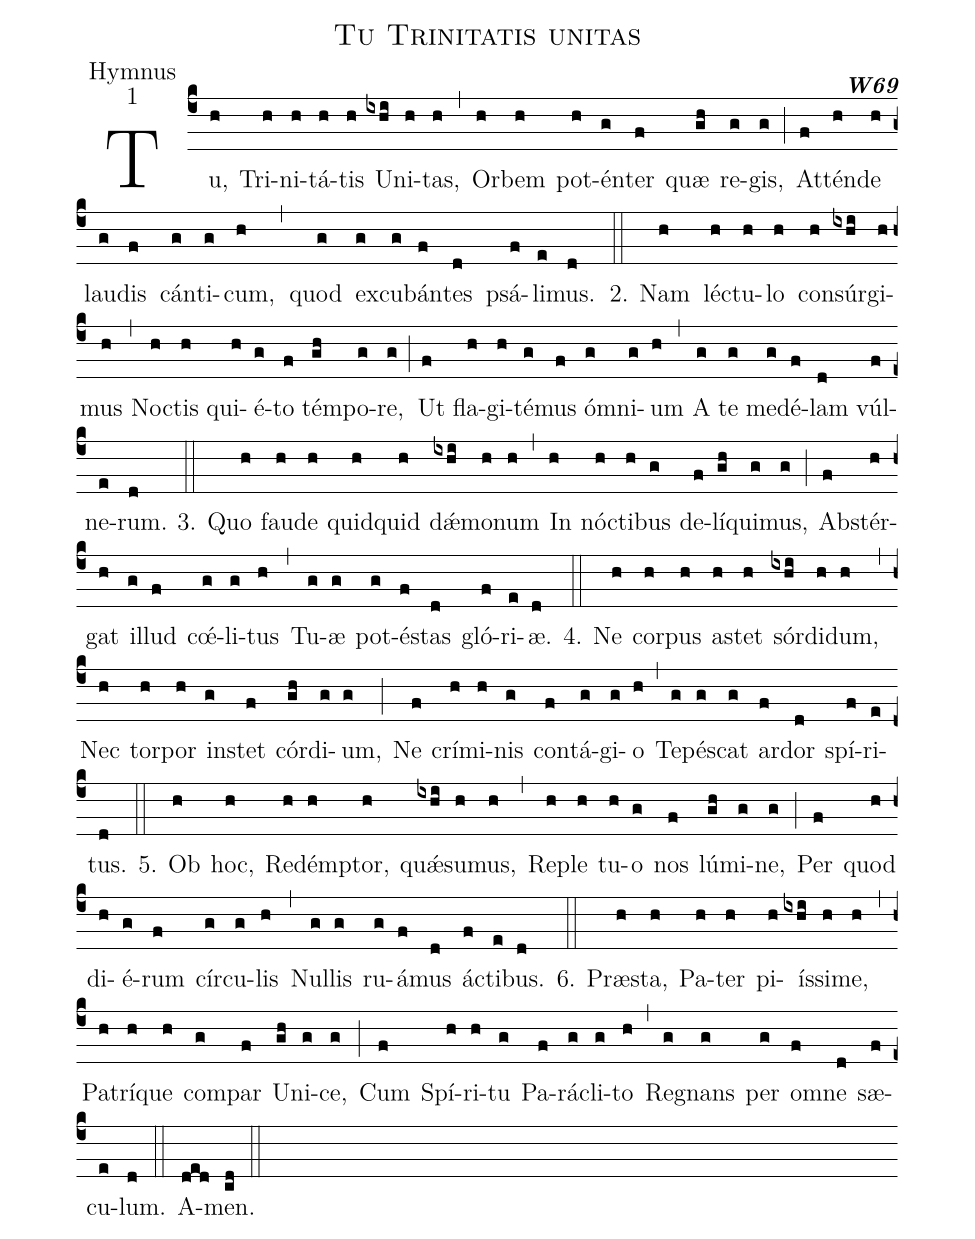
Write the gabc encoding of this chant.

name:Tu Trinitatis unitas;
office-part:Hymnus;
mode:1;
commentary:{\bfseries W69};
%%
(c4) Tu,(h) Tri(h)ni(h)tá(h)tis(h) U(ixhi)ni(h)tas,(h) (,) Or(h)bem(h) pot(h)én(g)ter(f) quæ(gh) re(g)gis,(g) (;)
At(f)tén(h)de(h) lau(g)dis(f) cán(g)ti(g)cum,(h) (,) quod(g) ex(g)cu(g)bán(f)tes(d) psá(f)li(e)mus.(d) (::)
2. Nam(h) léc(h)tu(h)lo(h) con(h)súr(ixhi)gi(h)mus(h) (,) Noc(h)tis(h) qui(h)é(g)to(f) tém(gh)po(g)re,(g) (;)
Ut(f) fla(h)gi(h)té(g)mus(f) óm(g)ni(g)um(h) (,) A(g) te(g) me(g)dé(f)lam(d) vúl(f)ne(e)rum.(d) (::)

3. Quo(h) fau(h)de(h) quid(h)quid(h) dǽ(ixhi)mo(h)num(h) (,) In(h) nóc(h)ti(h)bus(g) de(f)lí(gh)qui(g)mus,(g) (;)
Abs(f)tér(h)gat(h) il(g)lud(f) cœ́(g)li(g)tus(h) (,) Tu(g)æ(g) pot(g)és(f)tas(d) gló(f)ri(e)æ.(d) (::)

4. Ne(h) cor(h)pus(h) a(h)stet(h) sór(ixhi)di(h)dum,(h) (,) Nec(h) tor(h)por(h) in(g)stet(f) cór(gh)di(g)um,(g) (;)
Ne(f) crí(h)mi(h)nis(g) con(f)tá(g)gi(g)o(h) (,) Te(g)pés(g)cat(g) ar(f)dor(d) spí(f)ri(e)tus.(d)  (::)

5. Ob(h) hoc,(h) Red(h)émp(h)tor,(h) quǽ(ixhi)su(h)mus,(h) (,) Re(h)ple(h) tu(h)o(g) nos(f) lú(gh)mi(g)ne,(g) (;)
Per(f) quod(h) di(h)é(g)rum(f) cír(g)cu(g)lis(h) (,) Nul(g)lis(g) ru(g)á(f)mus(d) ác(f)ti(e)bus.(d) (::)

6. Præ(h)sta,(h) Pa(h)ter(h) pi(h)ís(ixhi)si(h)me,(h) (,) Pa(h)trí(h)que(h) com(g)par(f) U(gh)ni(g)ce,(g) (;)
Cum(f) Spí(h)ri(h)tu(g) Pa(f)rá(g)cli(g)to(h) (,) Re(g)gnans(g) per(g) om(f)ne(d) sæ(f)cu(e)lum.(d) (::)

A(ded)men.(cd) (::)
